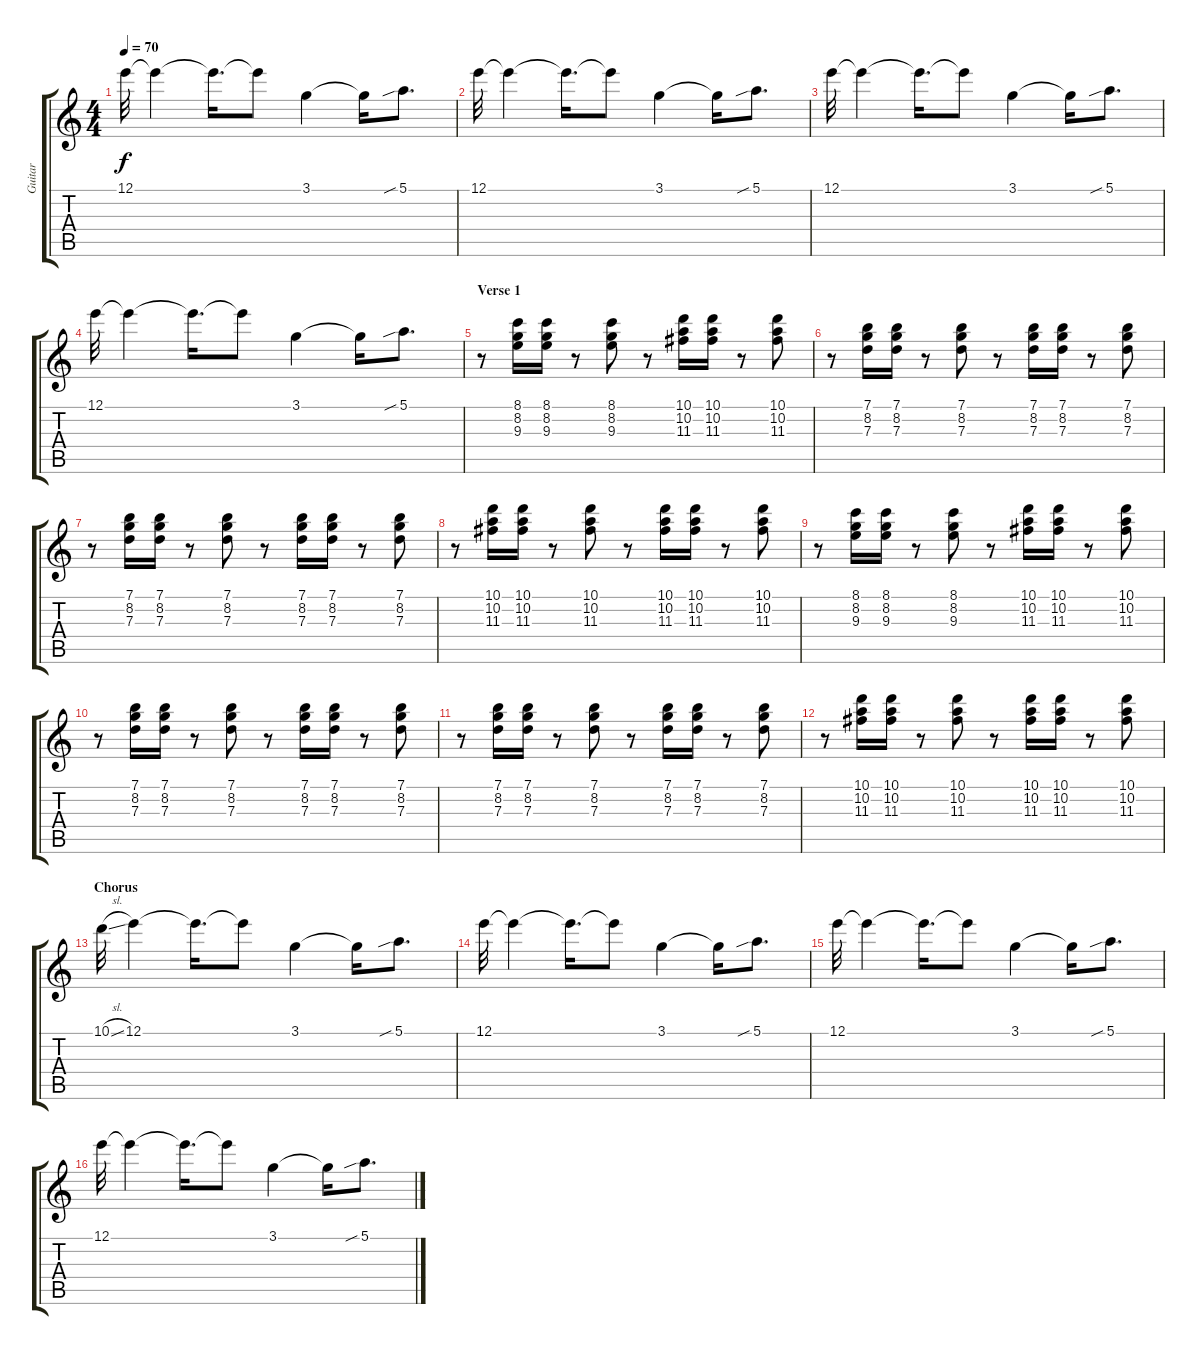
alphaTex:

\track ("Guitar" "Guitar") {instrument electricguitarclean}
\staff {score tabs}
\tuning (E4 B3 G3 D3 A2 E2) {hide}
\ts (4 4)
\tempo 70
\clef g2
\ks c
12.1.32{dy f} 12.1{t}.4 12.1{t}.16{d} 12.1{t}.8 3.1.4 3.1{t}.16 5.1{sib}.8{d} |
12.1.32 12.1{t}.4 12.1{t}.16{d} 12.1{t}.8 3.1.4 3.1{t}.16 5.1{sib}.8{d} |
12.1.32 12.1{t}.4 12.1{t}.16{d} 12.1{t}.8 3.1.4 3.1{t}.16 5.1{sib}.8{d} |
12.1.32 12.1{t}.4 12.1{t}.16{d} 12.1{t}.8 3.1.4 3.1{t}.16 5.1{sib}.8{d} |
\section ("" "Verse 1")
r.8{volume 9} (8.1 8.2 9.3).16 (8.1 8.2 9.3).16 r.8 (8.1 8.2 9.3).8 r.8 (10.1 10.2 11.3).16 (10.1 10.2 11.3).16 r.8 (10.1 10.2 11.3).8 |
r.8 (7.1 8.2 7.3).16 (7.1 8.2 7.3).16 r.8 (7.1 8.2 7.3).8 r.8 (7.1 8.2 7.3).16 (7.1 8.2 7.3).16 r.8 (7.1 8.2 7.3).8 |
r.8 (7.1 8.2 7.3).16 (7.1 8.2 7.3).16 r.8 (7.1 8.2 7.3).8 r.8 (7.1 8.2 7.3).16 (7.1 8.2 7.3).16 r.8 (7.1 8.2 7.3).8 |
r.8 (10.1 10.2 11.3).16 (10.1 10.2 11.3).16 r.8 (10.1 10.2 11.3).8 r.8 (10.1 10.2 11.3).16 (10.1 10.2 11.3).16 r.8 (10.1 10.2 11.3).8 |
r.8{volume 9} (8.1 8.2 9.3).16 (8.1 8.2 9.3).16 r.8 (8.1 8.2 9.3).8 r.8 (10.1 10.2 11.3).16 (10.1 10.2 11.3).16 r.8 (10.1 10.2 11.3).8 |
r.8 (7.1 8.2 7.3).16 (7.1 8.2 7.3).16 r.8 (7.1 8.2 7.3).8 r.8 (7.1 8.2 7.3).16 (7.1 8.2 7.3).16 r.8 (7.1 8.2 7.3).8 |
r.8 (7.1 8.2 7.3).16 (7.1 8.2 7.3).16 r.8 (7.1 8.2 7.3).8 r.8 (7.1 8.2 7.3).16 (7.1 8.2 7.3).16 r.8 (7.1 8.2 7.3).8 |
r.8 (10.1 10.2 11.3).16 (10.1 10.2 11.3).16 r.8 (10.1 10.2 11.3).8 r.8 (10.1 10.2 11.3).16 (10.1 10.2 11.3).16 r.8 (10.1 10.2 11.3).8 |
\section ("" "Chorus")
10.1{sl}.32{volume 12} 12.1.4 12.1{t}.16{d} 12.1{t}.8 3.1.4 3.1{t}.16 5.1{sib}.8{d} |
12.1.32 12.1{t}.4 12.1{t}.16{d} 12.1{t}.8 3.1.4 3.1{t}.16 5.1{sib}.8{d} |
12.1.32 12.1{t}.4 12.1{t}.16{d} 12.1{t}.8 3.1.4 3.1{t}.16 5.1{sib}.8{d} |
12.1.32 12.1{t}.4 12.1{t}.16{d} 12.1{t}.8 3.1.4 3.1{t}.16 5.1{sib}.8{d}
